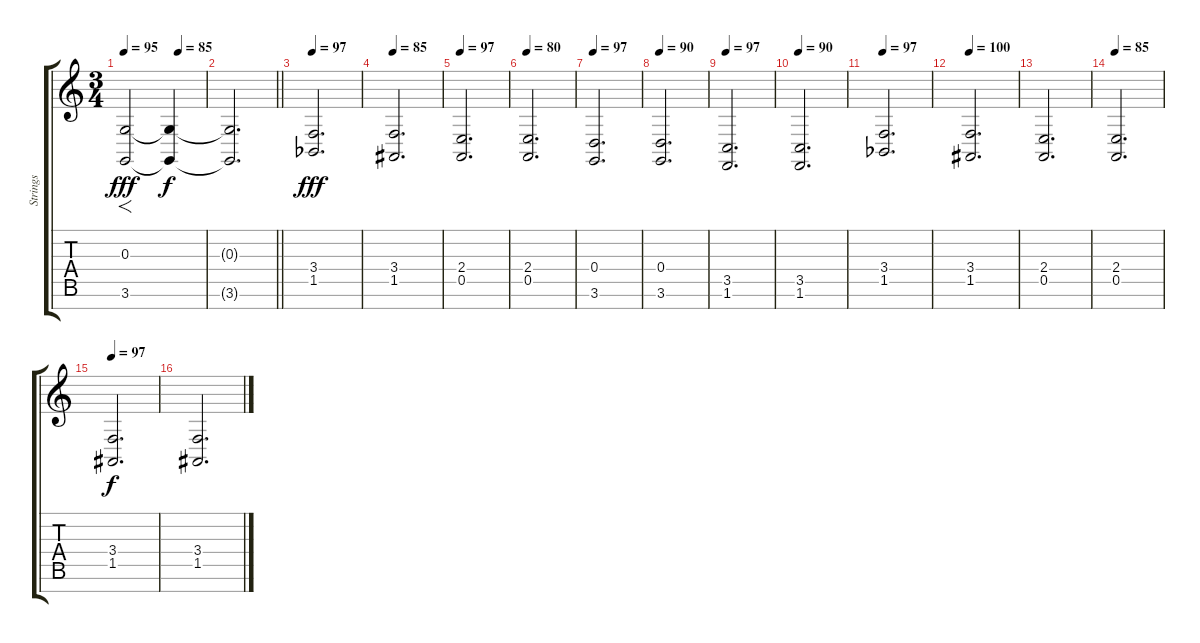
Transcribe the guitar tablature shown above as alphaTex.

\track ("Strings" "Strings") {instrument synthstrings1}
\staff {score tabs}
\tuning (E4 B3 G3 D3 A2 E2 B1) {hide}
\ts (3 4)
\tempo 95
\tempo (85 0.6666666666666666)
\clef g2
\ks aminor
(0.3 3.6).2{f dy fff} (0.3{t} 3.6{t}).4{dy f} |
\barLineRight lightlight
(0.3{t} 3.6{t}).2{d} |
\tempo 115
\tempo 97
(3.4 1.5{acc b}).2{d dy fff} |
\tempo 85
(3.4 1.5).2{d} |
\tempo 115
\tempo 97
(2.4 0.5).2{d} |
\tempo 80
(2.4 0.5).2{d} |
\tempo 105
\tempo 97
(0.4 3.6).2{d} |
\tempo 90
(0.4 3.6).2{d} |
\tempo 97
(3.5 1.6).2{d} |
\tempo 90
(3.5 1.6).2{d} |
\tempo 105
\tempo 97
(3.4 1.5{acc b}).2{d} |
\tempo 100
(3.4 1.5).2{d} |
(2.4 0.5).2{d} |
\tempo 85
(2.4 0.5).2{d} |
\tempo 97
(3.4 1.5).2{d dy f} |
(3.4 1.5).2{d}
